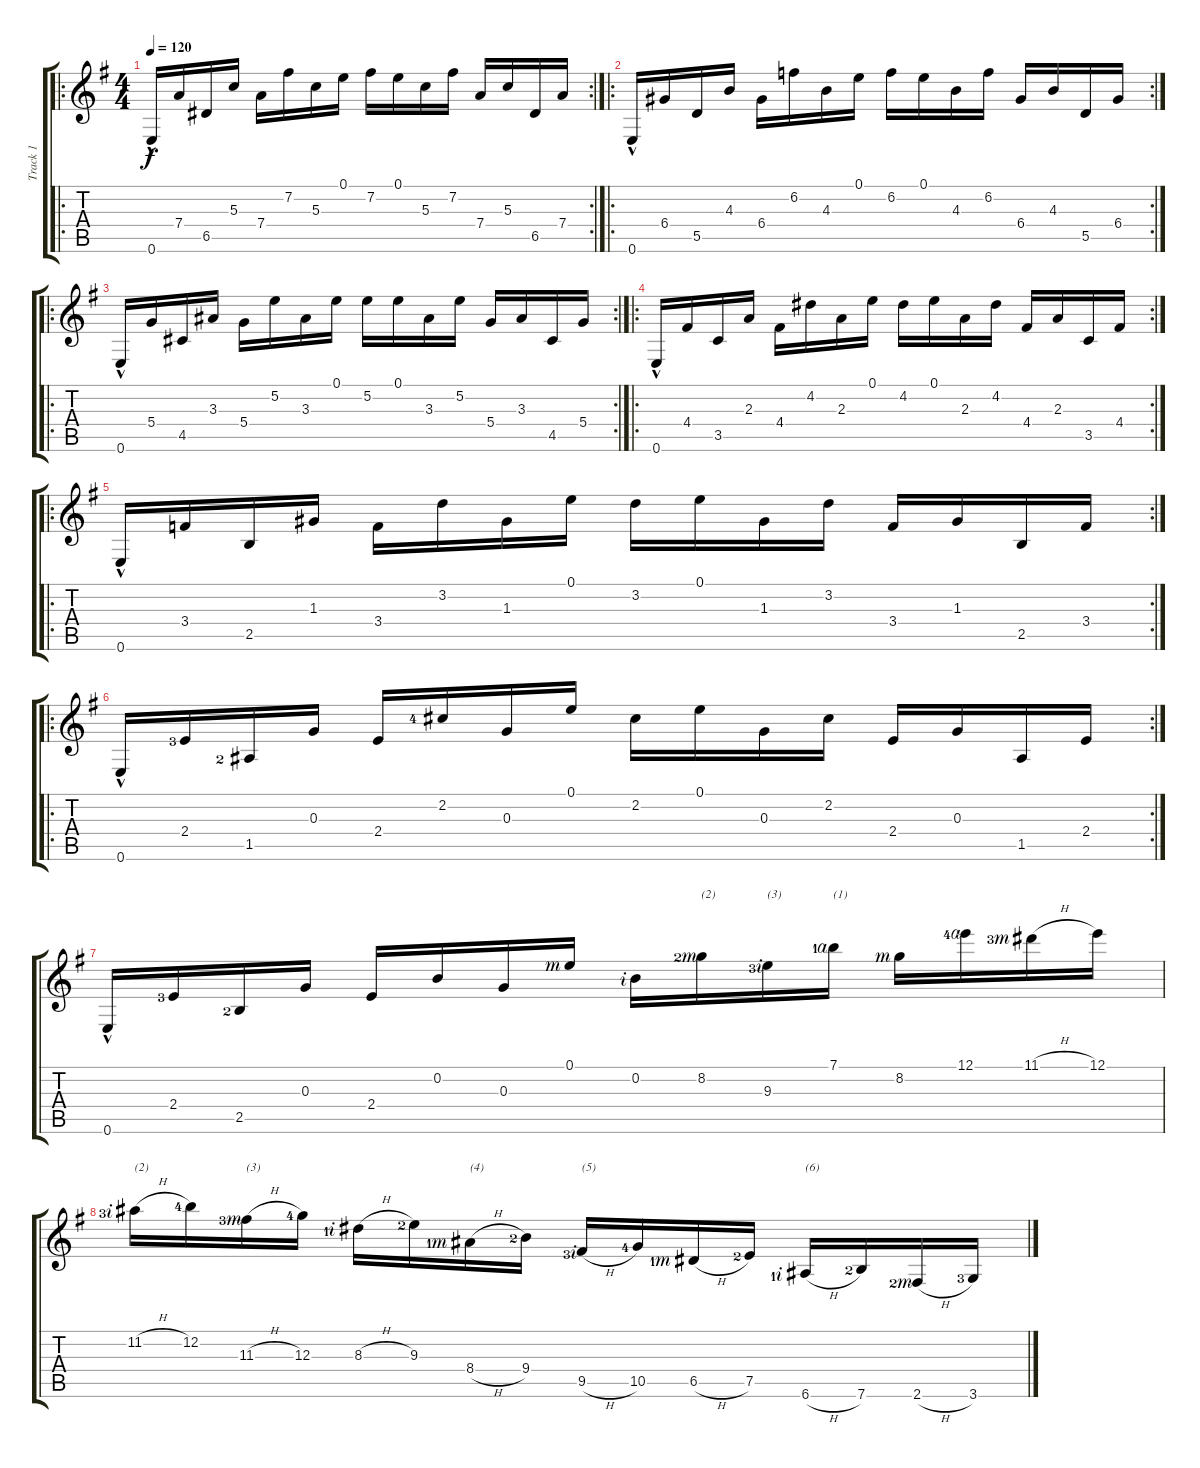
\track ("Track 1" "Track 1") {instrument acousticguitarnylon}
\staff {score tabs}
\tuning (E4 B3 G3 D3 A2 E2) {hide}
\ro
\rc 2
\ts (4 4)
\tempo 120
\clef g2
\ks eminor
0.6{hac}.16{dy f} 7.4.16 6.5.16 5.3.16 7.4.16 7.2.16 5.3.16 0.1.16 7.2.16 0.1.16 5.3.16 7.2.16 7.4.16 5.3.16 6.5.16 7.4.16 |
\ro
\rc 2
0.6{hac}.16 6.4.16 5.5.16 4.3.16 6.4.16 6.2.16 4.3.16 0.1.16 6.2.16 0.1.16 4.3.16 6.2.16 6.4.16 4.3.16 5.5.16 6.4.16 |
\ro
\rc 2
0.6{hac}.16 5.4.16 4.5.16 3.3.16 5.4.16 5.2.16 3.3.16 0.1.16 5.2.16 0.1.16 3.3.16 5.2.16 5.4.16 3.3.16 4.5.16 5.4.16 |
\ro
\rc 2
0.6{hac}.16 4.4.16 3.5.16 2.3.16 4.4.16 4.2.16 2.3.16 0.1.16 4.2.16 0.1.16 2.3.16 4.2.16 4.4.16 2.3.16 3.5.16 4.4.16 |
\ro
\rc 2
0.6{hac}.16 3.4.16 2.5.16 1.3.16 3.4.16 3.2.16 1.3.16 0.1.16 3.2.16 0.1.16 1.3.16 3.2.16 3.4.16 1.3.16 2.5.16 3.4.16 |
\ro
\rc 2
0.6{hac}.16 2.4{lf 4}.16 1.5{lf 3}.16 0.3.16 2.4.16 2.2{lf 5}.16 0.3.16 0.1.16 2.2.16 0.1.16 0.3.16 2.2.16 2.4.16 0.3.16 1.5.16 2.4.16 |
0.6{hac}.16 2.4{lf 4}.16 2.5{lf 3}.16 0.3.16 2.4.16 0.2.16 0.3.16 0.1{rf 3}.16 0.2{rf 2}.16 8.2{lf 3 rf 3}.16{txt "(2)"} 9.3{lf 4 rf 2}.16{txt "(3)"} 7.1{lf 2 rf 4}.16{txt "(1)"} 8.2{rf 3}.16 12.1{lf 5 rf 4}.16 11.1{h lf 4 rf 3}.16 12.1.16 |
11.2{h lf 4 rf 2}.16{txt "(2)"} 12.2{lf 5}.16 11.3{h lf 4 rf 3}.16{txt "(3)"} 12.3{lf 5}.16 8.3{h lf 2 rf 2}.16 9.3{lf 3}.16 8.4{h lf 2 rf 3}.16{txt "(4)"} 9.4{lf 3}.16 9.5{h lf 4 rf 2}.16{txt "(5)"} 10.5{lf 5}.16 6.5{h lf 2 rf 3}.16 7.5{lf 3}.16 6.6{h lf 2 rf 2}.16{txt "(6)"} 7.6{lf 3}.16 2.6{h lf 3 rf 3}.16 3.6{lf 4}.16
